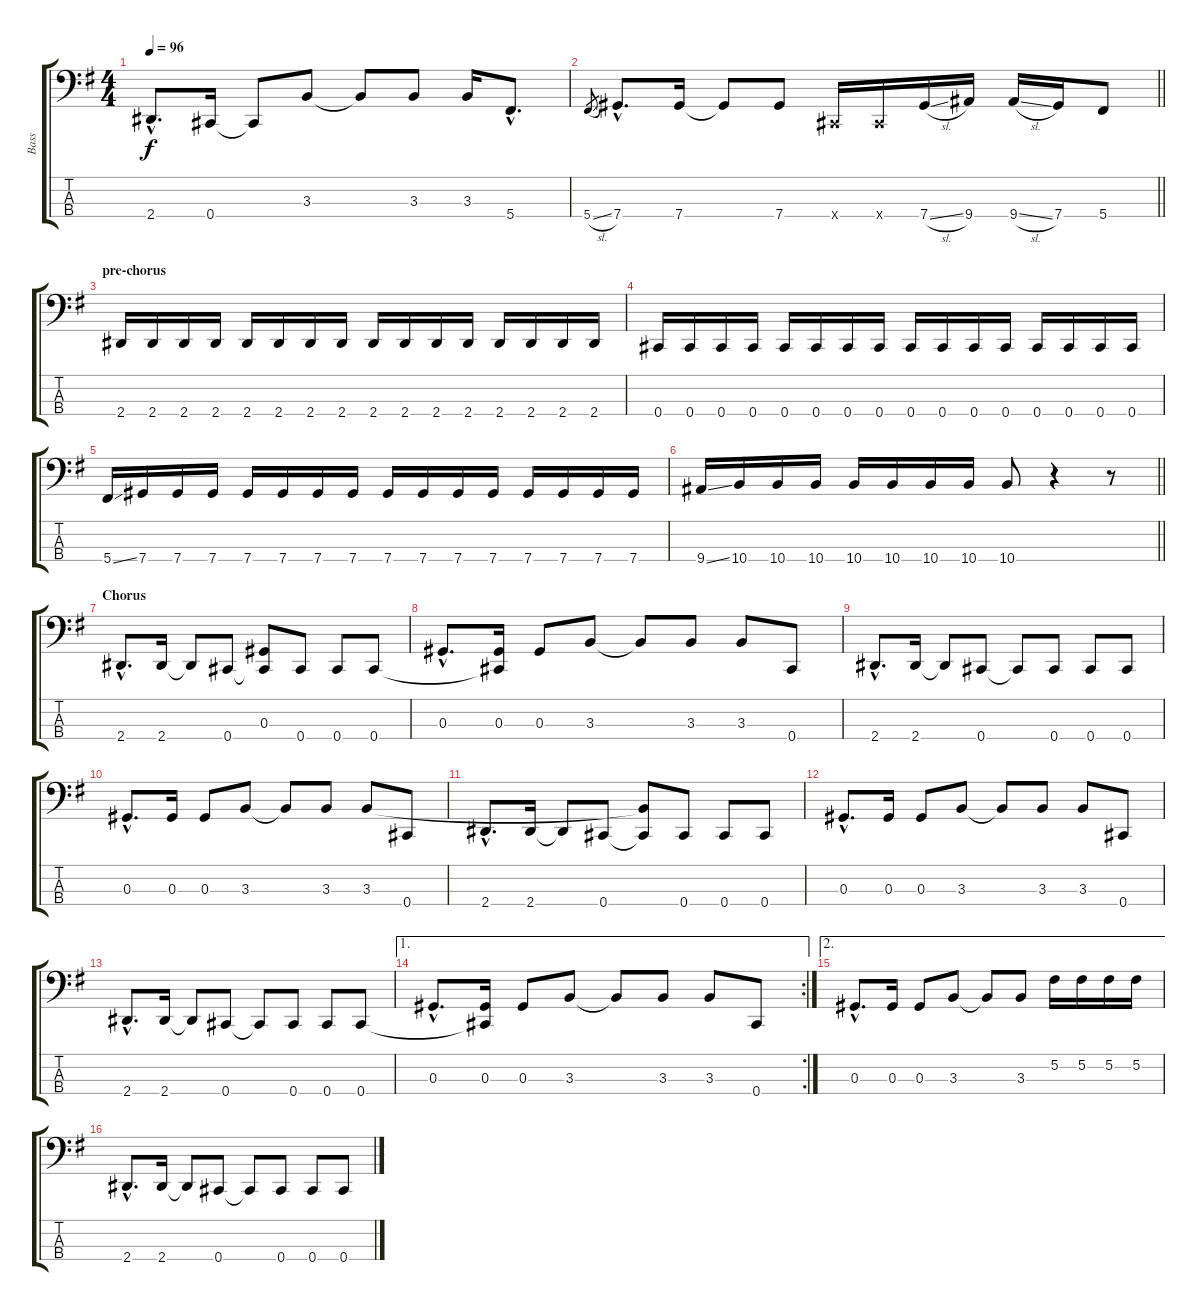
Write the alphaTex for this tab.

\track ("Bass" "Bass") {instrument electricbassfinger}
\staff {score tabs}
\tuning (Gb2 Db2 Ab1 Db1) {hide}
\ts (4 4)
\tempo 96
\clef f4
\ks g
2.4{hac}.8{d dy f} 0.4.16 0.4{t}.8 3.3.8 3.3{t}.8 3.3.8 3.3.16 5.4{hac}.8{d} |
\barLineRight lightlight
5.4{sl}.8{gr} 7.4{hac}.8{d} 7.4.16 7.4{t}.8 7.4.8 0.4{x}.16 0.4{x}.16 7.4{sl}.16 9.4.16 9.4{sl}.16 7.4.16 5.4.8 |
\section ("" "pre-chorus")
2.4.16 2.4.16 2.4.16 2.4.16 2.4.16 2.4.16 2.4.16 2.4.16 2.4.16 2.4.16 2.4.16 2.4.16 2.4.16 2.4.16 2.4.16 2.4.16 |
0.4.16 0.4.16 0.4.16 0.4.16 0.4.16 0.4.16 0.4.16 0.4.16 0.4.16 0.4.16 0.4.16 0.4.16 0.4.16 0.4.16 0.4.16 0.4.16 |
5.4{ss}.16 7.4.16 7.4.16 7.4.16 7.4.16 7.4.16 7.4.16 7.4.16 7.4.16 7.4.16 7.4.16 7.4.16 7.4.16 7.4.16 7.4.16 7.4.16 |
\barLineRight lightlight
9.4{ss}.16 10.4.16 10.4.16 10.4.16 10.4.16 10.4.16 10.4.16 10.4.16 10.4.8 r.4 r.8 |
\section ("" "Chorus")
2.4{hac}.8{d} 2.4.16 2.4{t}.8 0.4.8 (0.3 0.4{t}).8 0.4.8 0.4.8 0.4.8 |
0.3{hac}.8{d} (0.3 0.4{t}).16 0.3.8 3.3.8 3.3{t}.8 3.3.8 3.3.8 0.4.8 |
2.4{hac}.8{d} 2.4.16 2.4{t}.8 0.4.8 0.4{t}.8 0.4.8 0.4.8 0.4.8 |
0.3{hac}.8{d} 0.3.16 0.3.8 3.3.8 3.3{t}.8 3.3.8 3.3.8 0.4.8 |
2.4{hac}.8{d} 2.4.16 2.4{t}.8 0.4.8 (3.3{t} 0.4{t}).8 0.4.8 0.4.8 0.4.8 |
0.3{hac}.8{d} 0.3.16 0.3.8 3.3.8 3.3{t}.8 3.3.8 3.3.8 0.4.8 |
2.4{hac}.8{d} 2.4.16 2.4{t}.8 0.4.8 0.4{t}.8 0.4.8 0.4.8 0.4.8 |
\ae 1
\rc 2
0.3{hac}.8{d} (0.3 0.4{t}).16 0.3.8 3.3.8 3.3{t}.8 3.3.8 3.3.8 0.4.8 |
\ae 2
0.3{hac}.8{d} 0.3.16 0.3.8 3.3.8 3.3{t}.8 3.3.8 5.2.16 5.2.16 5.2.16 5.2.16 |
2.4{hac}.8{d} 2.4.16 2.4{t}.8 0.4.8 0.4{t}.8 0.4.8 0.4.8 0.4.8
